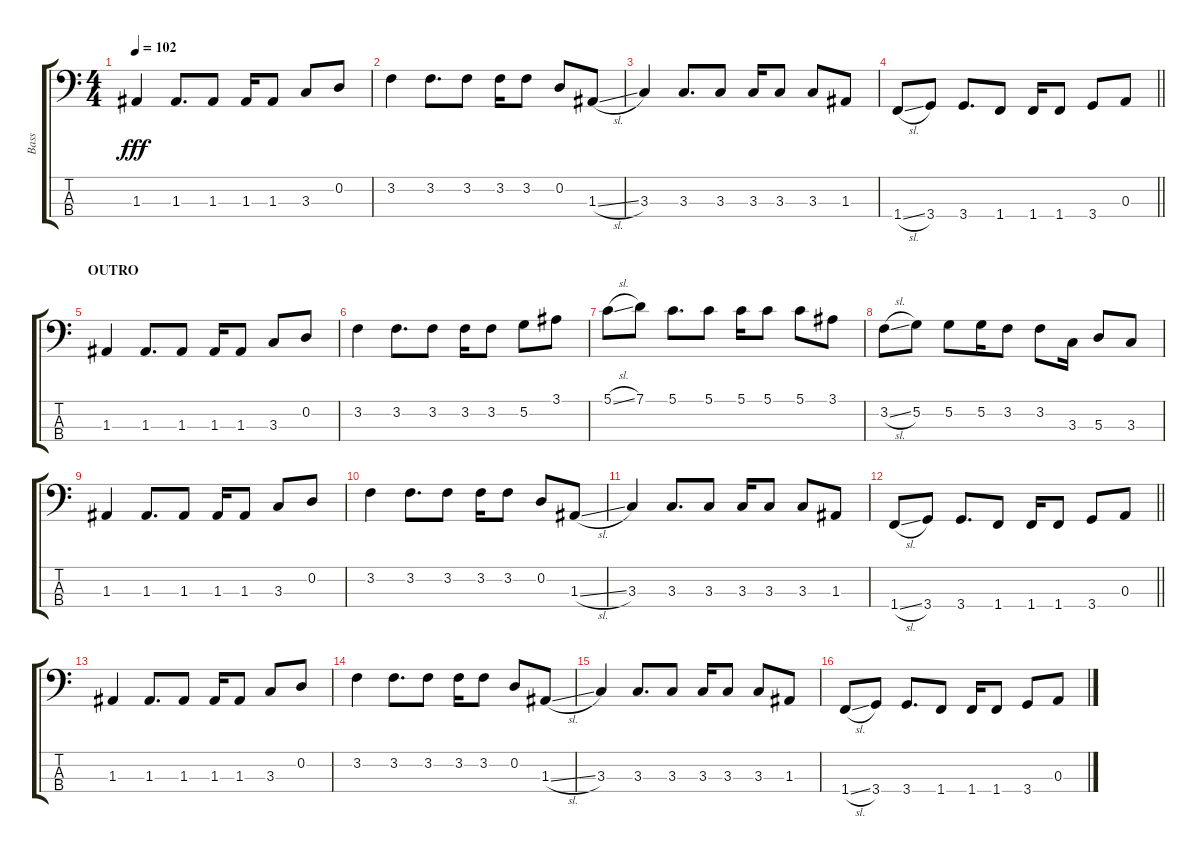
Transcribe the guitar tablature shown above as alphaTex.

\track ("Bass" "Bass") {instrument acousticbass}
\staff {score tabs}
\tuning (G2 D2 A1 E1) {hide}
\ts (4 4)
\tempo 102
\clef f4
\ks c
1.3.4{dy fff} 1.3.8{d} 1.3.8 1.3.16 1.3.8 3.3.8 0.2.8 |
3.2.4 3.2.8{d} 3.2.8 3.2.16 3.2.8 0.2.8 1.3{sl}.8 |
3.3.4 3.3.8{d} 3.3.8 3.3.16 3.3.8 3.3.8 1.3.8 |
\barLineRight lightlight
1.4{sl}.8 3.4.8 3.4.8{d} 1.4.8 1.4.16 1.4.8 3.4.8 0.3.8 |
\section ("" "OUTRO")
1.3.4 1.3.8{d} 1.3.8 1.3.16 1.3.8 3.3.8 0.2.8 |
3.2.4 3.2.8{d} 3.2.8 3.2.16 3.2.8 5.2.8 3.1.8 |
5.1{sl}.8 7.1.8 5.1.8{d} 5.1.8 5.1.16 5.1.8 5.1.8 3.1.8 |
3.2{sl}.8 5.2.8 5.2.8 5.2.16 3.2.8 3.2.8 3.3.16 5.3.8 3.3.8 |
1.3.4 1.3.8{d} 1.3.8 1.3.16 1.3.8 3.3.8 0.2.8 |
3.2.4 3.2.8{d} 3.2.8 3.2.16 3.2.8 0.2.8 1.3{sl}.8 |
3.3.4 3.3.8{d} 3.3.8 3.3.16 3.3.8 3.3.8 1.3.8 |
\barLineRight lightlight
1.4{sl}.8 3.4.8 3.4.8{d} 1.4.8 1.4.16 1.4.8 3.4.8 0.3.8 |
1.3.4 1.3.8{d} 1.3.8 1.3.16 1.3.8 3.3.8 0.2.8 |
3.2.4 3.2.8{d} 3.2.8 3.2.16 3.2.8 0.2.8 1.3{sl}.8 |
3.3.4 3.3.8{d} 3.3.8 3.3.16 3.3.8 3.3.8 1.3.8 |
1.4{sl}.8 3.4.8 3.4.8{d} 1.4.8 1.4.16 1.4.8 3.4.8 0.3.8
